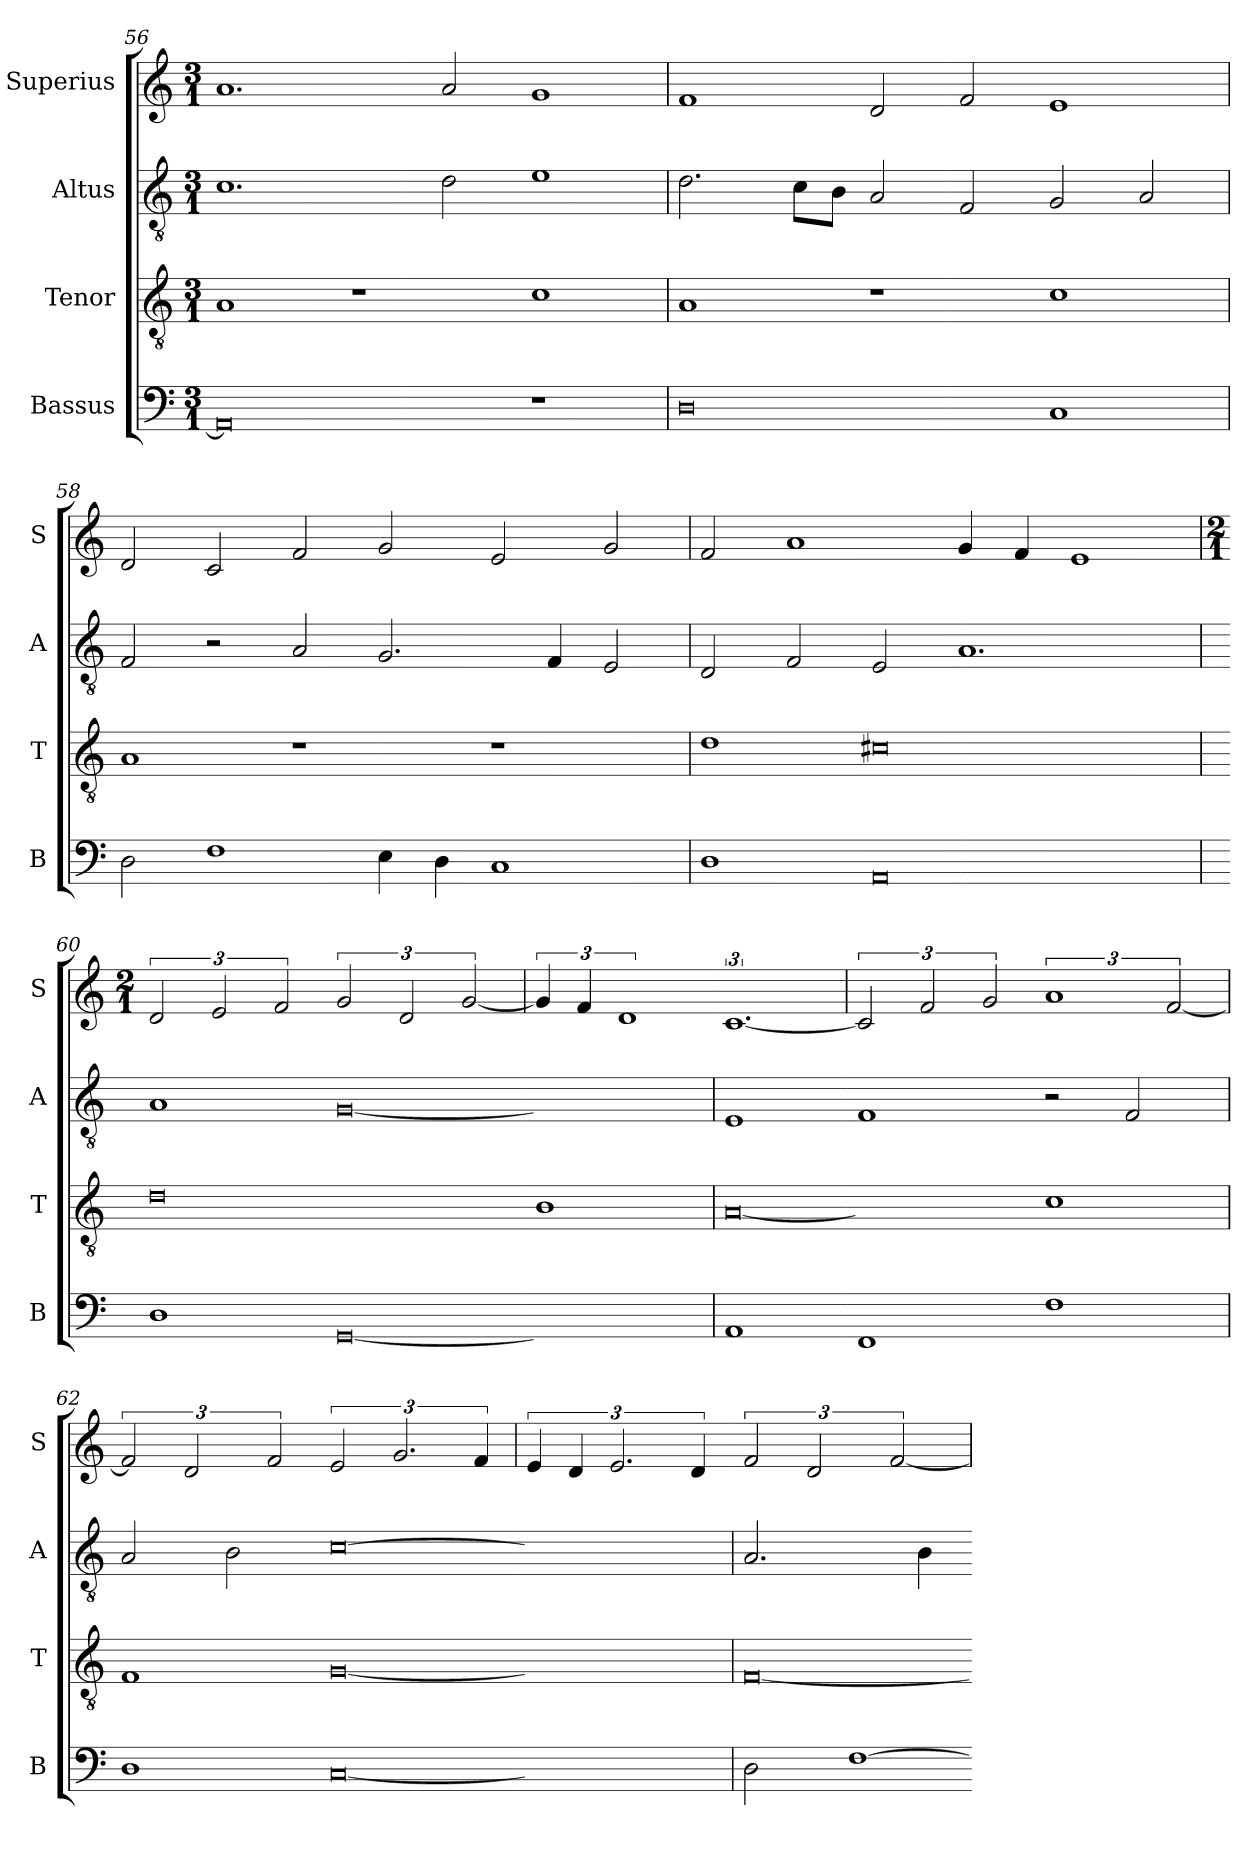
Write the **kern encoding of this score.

**kern	**kern	**kern	**kern
*part4	*part3	*part2	*part1
*staff4	*staff3	*staff2	*staff1
*I"Bassus	*I"Tenor	*I"Altus	*I"Superius
*I'B	*I'T	*I'A	*I'S
*clefF4	*clefGv2	*clefGv2	*clefG2
*k[]	*k[]	*k[]	*k[]
*M3/1	*M3/1	*M3/1	*M3/1
=56	=56	=56	=56
0AA]	1A	1.c	1.a
.	1r	.	.
.	.	2d\	2a/
1r	1c	1e	1g
=57	=57	=57	=57
0D	1A	2.d\	1f
.	.	8c\L	.
.	.	8B\J	.
.	1r	2A/	2d/
.	.	2F/	2f/
1C	1c	2G/	1e
.	.	2A/	.
=58	=58	=58	=58
2D\	1A	2F/	2d/
1F	.	2r	2c/
.	1r	2A/	2f/
4E\	.	2.G/	2g/
4D\	.	.	.
1C	1r	.	2e/
.	.	4F/	.
.	.	2E/	2g/
=59	=59	=59	=59
1D	1d	2D/	2f/
.	.	2F/	1a
0AA	0c#X	2E/	.
.	.	1.A	4g/
.	.	.	4f/
.	.	.	1e
=60	=60	=60	=60
*	*	*	*M2/1
1D	0d	1A	3d/
.	.	.	3e/
.	.	.	3f/
!LO:N:vis=0	!	!LO:N:vis=0	!
[1GG	.	[1G	3g/
.	.	.	3d/
.	.	.	[3g/
=-	=-	=-	=
1GGyy]	1B	1Gyy]	6g/]
.	.	.	6f/
.	.	.	3%2d
=61	=61	=61	=61-
!	!LO:N:vis=0	!	!
1AA	[1A	1E	[3%2.c
=-	=-	=-	=
1FF	1Ayy]	1F	3c/]
.	.	.	3f/
.	.	.	3g/
1F	1c	2r	3%2a
.	.	2F/	.
.	.	.	[3f/
=62	=62	=62	=62
1D	1F	2A/	3f/]
.	.	.	3d/
.	.	2B\	.
.	.	.	3f/
!LO:N:vis=0	!LO:N:vis=0	!LO:N:vis=0	!
[1C	[1G	[1c	3e/
.	.	.	3.g/
.	.	.	6f/
=-	=-	=-	=
1Cyy]	1Gyy]	1cyy]	6e/
.	.	.	6d/
.	.	.	3.e/
.	.	.	6d/
=63	=63	=63	=63-
!	!LO:N:vis=0	!	!
2D\	[1F	2.A/	3f/
.	.	.	3d/
!LO:N:vis=1	!	!	!
[2F	.	.	.
.	.	.	[3f/
.	.	4B\	.
=-	=-	=-	=
*-	*-	*-	*-
